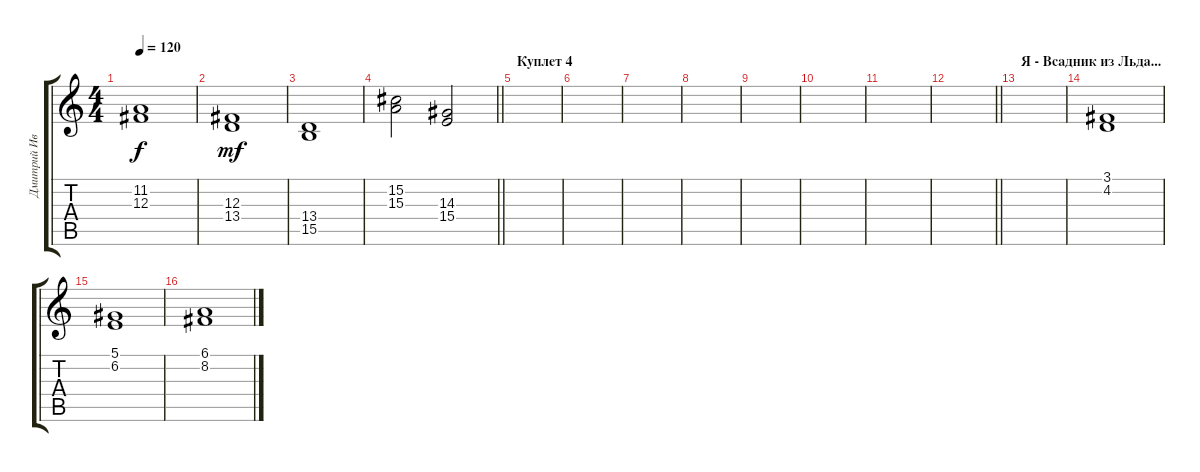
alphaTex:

\track ("Дмитрий Иванов        (Синтезатор)" "Дмитрий Ив") {instrument pad2warm}
\staff {score tabs}
\tuning (Eb4 Bb3 Gb3 Db3 Ab2 Eb2) {hide}
\ts (4 4)
\tempo 120
\clef g2
\ks c
(11.2 12.3).1{dy f} |
(12.3 13.4).1{dy mf} |
(13.4 15.5).1 |
\barLineRight lightlight
(15.2 15.3).2 (14.3 15.4).2 |
\section ("" "Куплет 4")
|
|
|
|
|
|
|
\barLineRight lightlight
|
\section ("" "Я - Всадник из Льда...")
|
(3.1 4.2).1 |
(5.1 6.2).1 |
(6.1 8.2).1
